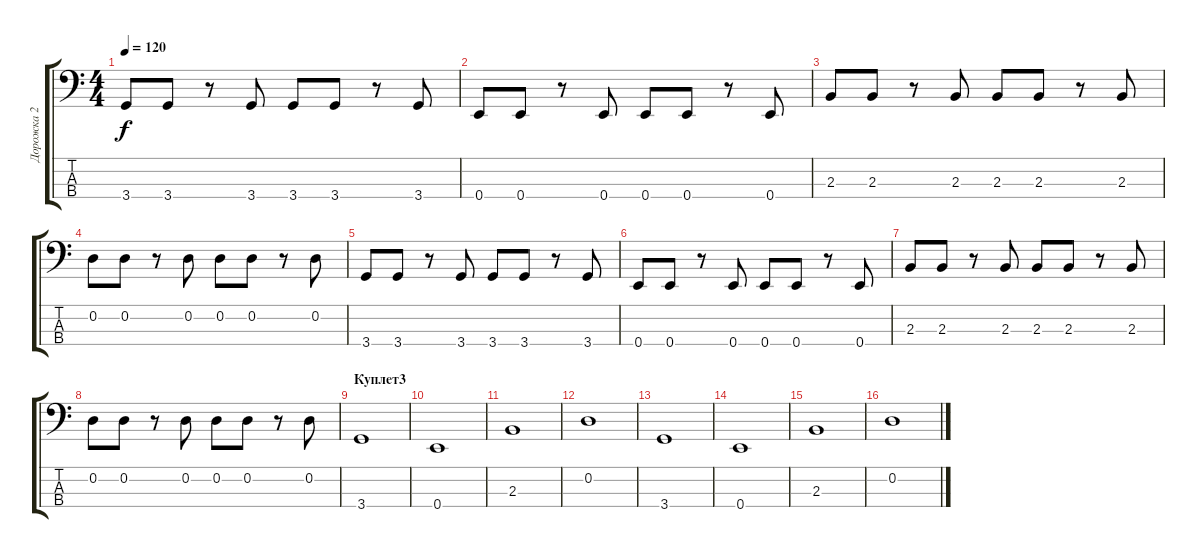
\track ("Дорожка 2" "Дорожка 2") {instrument electricbassfinger}
\staff {score tabs}
\tuning (G2 D2 A1 E1) {hide}
\ts (4 4)
\tempo 120
\clef f4
\ks c
3.4.8{dy f} 3.4.8 r.8 3.4.8 3.4.8 3.4.8 r.8 3.4.8 |
0.4.8 0.4.8 r.8 0.4.8 0.4.8 0.4.8 r.8 0.4.8 |
2.3.8 2.3.8 r.8 2.3.8 2.3.8 2.3.8 r.8 2.3.8 |
0.2.8 0.2.8 r.8 0.2.8 0.2.8 0.2.8 r.8 0.2.8 |
3.4.8 3.4.8 r.8 3.4.8 3.4.8 3.4.8 r.8 3.4.8 |
0.4.8 0.4.8 r.8 0.4.8 0.4.8 0.4.8 r.8 0.4.8 |
2.3.8 2.3.8 r.8 2.3.8 2.3.8 2.3.8 r.8 2.3.8 |
0.2.8 0.2.8 r.8 0.2.8 0.2.8 0.2.8 r.8 0.2.8 |
\section ("" "Куплет3")
3.4.1 |
0.4.1 |
2.3.1 |
0.2.1 |
3.4.1 |
0.4.1 |
2.3.1 |
0.2.1
